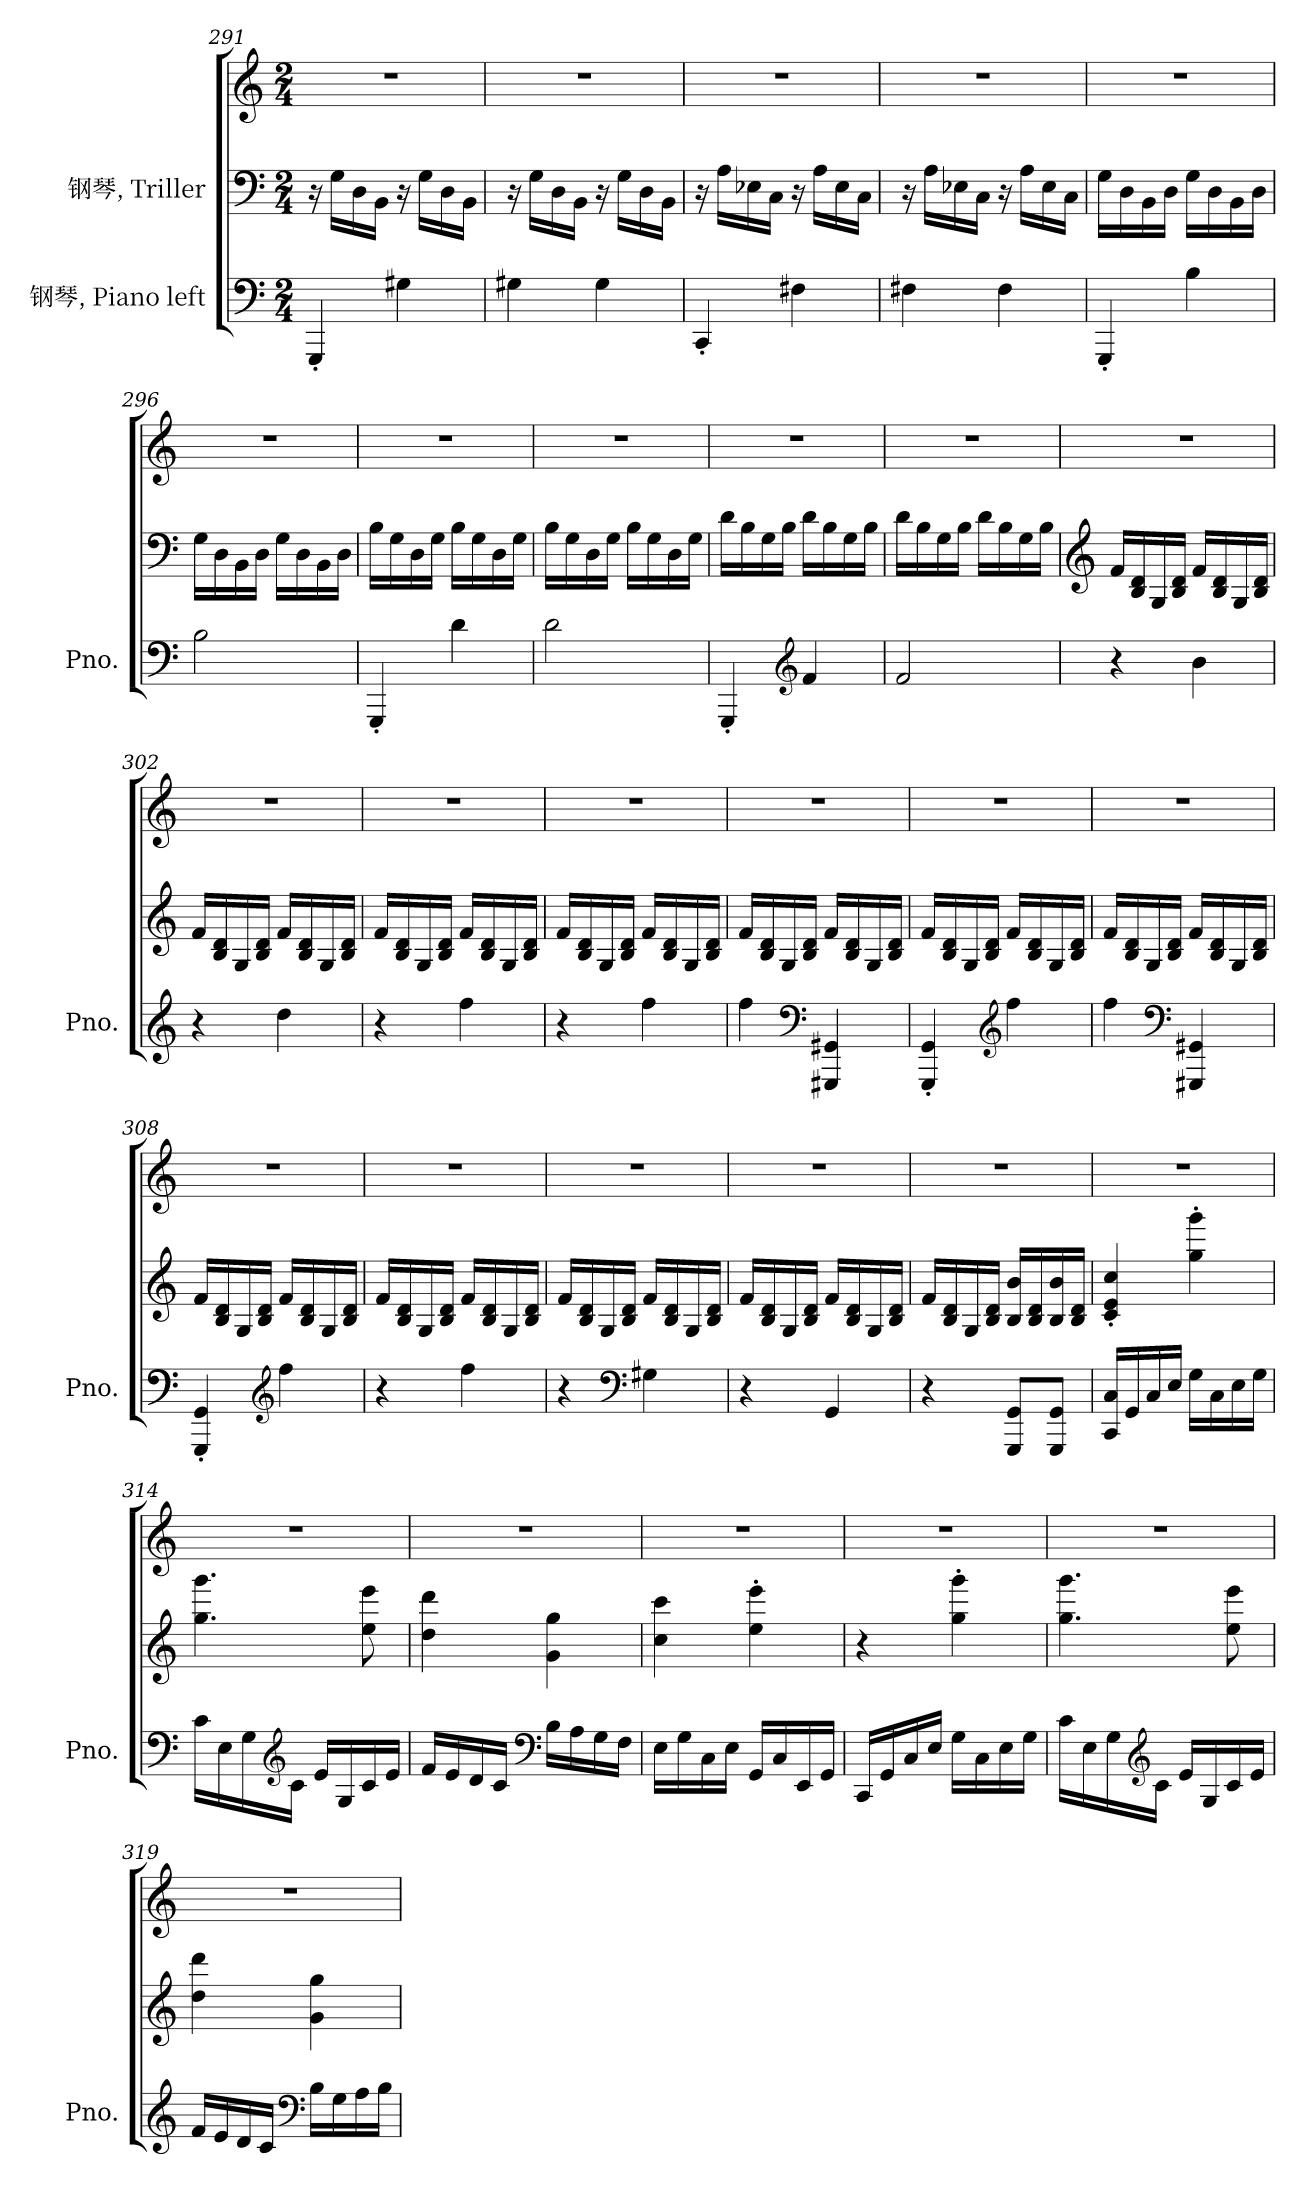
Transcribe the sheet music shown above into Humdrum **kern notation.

**kern	**kern	**kern
*part2	*part1	*part1
*staff3	*staff2	*staff1
*I"钢琴, Piano left	*I"钢琴, Triller	*
*I'Pno.	*	*
*clefF4	*clefF4	*clefG2
*k[]	*k[]	*k[]
*M2/4	*M2/4	*M2/4
*MM101	*MM101	*MM101
=291	=291	=291
4GGG'/	16r	2r
.	16G\LL	.
.	16D\	.
.	16BB\JJ	.
4G#X\	16r	.
.	16G\LL	.
.	16D\	.
.	16BB\JJ	.
!!LO:PB:g=z
=292	=292	=292
4G#X\	16r	2r
.	16G\LL	.
.	16D\	.
.	16BB\JJ	.
4G#\	16r	.
.	16G\LL	.
.	16D\	.
.	16BB\JJ	.
=293	=293	=293
*	*	*MM101
4CC'/	16r	2r
.	16A\LL	.
.	16E-X\	.
.	16C\JJ	.
4F#X\	16r	.
.	16A\LL	.
.	16E-\	.
.	16C\JJ	.
=294	=294	=294
4F#X\	16r	2r
.	16A\LL	.
.	16E-X\	.
.	16C\JJ	.
4F#\	16r	.
.	16A\LL	.
.	16E-\	.
.	16C\JJ	.
=295	=295	=295
*	*	*MM95
4GGG'/	16G\LL	2r
.	16D\	.
.	16BB\	.
.	16D\JJ	.
4B\	16G\LL	.
.	16D\	.
.	16BB\	.
.	16D\JJ	.
!!LO:LB:g=z
=296	=296	=296
*	*	*MM107
2B\	16G\LL	2r
.	16D\	.
.	16BB\	.
.	16D\JJ	.
.	16G\LL	.
.	16D\	.
.	16BB\	.
.	16D\JJ	.
=297	=297	=297
*	*	*MM95
4GGG'/	16B\LL	2r
.	16G\	.
.	16D\	.
.	16G\JJ	.
4d\	16B\LL	.
.	16G\	.
.	16D\	.
.	16G\JJ	.
=298	=298	=298
*	*	*MM107
2d\	16B\LL	2r
.	16G\	.
.	16D\	.
.	16G\JJ	.
.	16B\LL	.
.	16G\	.
.	16D\	.
.	16G\JJ	.
=299	=299	=299
*	*	*MM95
4GGG'/	16d\LL	2r
.	16B\	.
.	16G\	.
.	16B\JJ	.
*clefG2	*	*
4f/	16d\LL	.
.	16B\	.
.	16G\	.
.	16B\JJ	.
=300	=300	=300
*	*	*MM109
2f/	16d\LL	2r
.	16B\	.
.	16G\	.
.	16B\JJ	.
.	16d\LL	.
.	16B\	.
.	16G\	.
.	16B\JJ	.
!!LO:LB:g=z
=301	=301	=301
*	*clefG2	*
*	*	*MM108
4r	16f/LL	2r
.	16B/ 16d/	.
.	16G/	.
.	16B/ 16d/JJ	.
4b\	16f/LL	.
.	16B/ 16d/	.
.	16G/	.
.	16B/ 16d/JJ	.
=302	=302	=302
*	*	*MM109
4r	16f/LL	2r
.	16B/ 16d/	.
.	16G/	.
.	16B/ 16d/JJ	.
4dd\	16f/LL	.
.	16B/ 16d/	.
.	16G/	.
.	16B/ 16d/JJ	.
=303	=303	=303
*	*	*MM108
4r	16f/LL	2r
.	16B/ 16d/	.
.	16G/	.
.	16B/ 16d/JJ	.
4ff\	16f/LL	.
.	16B/ 16d/	.
.	16G/	.
.	16B/ 16d/JJ	.
=304	=304	=304
*	*	*MM108
4r	16f/LL	2r
.	16B/ 16d/	.
.	16G/	.
.	16B/ 16d/JJ	.
4ff\	16f/LL	.
.	16B/ 16d/	.
.	16G/	.
.	16B/ 16d/JJ	.
!!LO:LB:g=z
=305	=305	=305
*	*	*MM108
4ff\	16f/LL	2r
.	16B/ 16d/	.
.	16G/	.
.	16B/ 16d/JJ	.
*clefF4	*	*
4GGG#X/ 4GG#X/	16f/LL	.
.	16B/ 16d/	.
.	16G/	.
.	16B/ 16d/JJ	.
=306	=306	=306
*	*	*MM108
4GGG/' 4GG/'	16f/LL	2r
.	16B/ 16d/	.
.	16G/	.
.	16B/ 16d/JJ	.
*clefG2	*	*
4ff\	16f/LL	.
.	16B/ 16d/	.
.	16G/	.
.	16B/ 16d/JJ	.
=307	=307	=307
*	*	*MM108
4ff\	16f/LL	2r
.	16B/ 16d/	.
.	16G/	.
.	16B/ 16d/JJ	.
*clefF4	*	*
4GGG#X/ 4GG#X/	16f/LL	.
.	16B/ 16d/	.
.	16G/	.
.	16B/ 16d/JJ	.
!!LO:PB:g=z
=308	=308	=308
*	*	*MM108
4GGG/' 4GG/'	16f/LL	2r
.	16B/ 16d/	.
.	16G/	.
.	16B/ 16d/JJ	.
*clefG2	*	*
4ff\	16f/LL	.
.	16B/ 16d/	.
.	16G/	.
.	16B/ 16d/JJ	.
=309	=309	=309
*	*	*MM108
4r	16f/LL	2r
.	16B/ 16d/	.
.	16G/	.
.	16B/ 16d/JJ	.
4ff\	16f/LL	.
.	16B/ 16d/	.
.	16G/	.
.	16B/ 16d/JJ	.
=310	=310	=310
*	*	*MM107
4r	16f/LL	2r
.	16B/ 16d/	.
.	16G/	.
.	16B/ 16d/JJ	.
*clefF4	*	*
4G#X\	16f/LL	.
.	16B/ 16d/	.
.	16G/	.
.	16B/ 16d/JJ	.
=311	=311	=311
*	*	*MM107
4r	16f/LL	2r
.	16B/ 16d/	.
.	16G/	.
.	16B/ 16d/JJ	.
4GG/	16f/LL	.
.	16B/ 16d/	.
.	16G/	.
.	16B/ 16d/JJ	.
!!LO:LB:g=z
=312	=312	=312
*	*	*MM106
4r	16f/LL	2r
.	16B/ 16d/	.
.	16G/	.
.	16B/ 16d/JJ	.
8GGG/ 8GG/L	16B/ 16b/LL	.
.	16B/ 16d/	.
8GGG/ 8GG/J	16B/ 16b/	.
.	16B/ 16d/JJ	.
=313	=313	=313
*	*	*MM95
16CC/ 16C/LL	4c/' 4e/' 4cc/'	2r
16GG/	.	.
16C/	.	.
16E/JJ	.	.
16G\LL	4gg\' 4ggg\'	.
16C\	.	.
16E\	.	.
16G\JJ	.	.
=314	=314	=314
*	*	*MM107
16c\LL	4.gg\ 4.ggg\	2r
16E\	.	.
16G\	.	.
*clefG2	*	*
16c\JJ	.	.
16e/LL	.	.
16G/	.	.
16c/	8ee\ 8eee\	.
16e/JJ	.	.
=315	=315	=315
*	*	*MM110
16f/LL	4dd\ 4ddd\	2r
16e/	.	.
16d/	.	.
16c/JJ	.	.
*clefF4	*	*
16B\LL	4g\ 4gg\	.
16A\	.	.
16G\	.	.
16F\JJ	.	.
!!LO:LB:g=z
=316	=316	=316
*	*	*MM103
16E\LL	4cc\ 4ccc\	2r
16G\	.	.
16C\	.	.
16E\JJ	.	.
16GG/LL	4ee\' 4eee\'	.
16C/	.	.
16EE/	.	.
16GG/JJ	.	.
=317	=317	=317
*	*	*MM95
16CC/LL	4r	2r
16GG/	.	.
16C/	.	.
16E/JJ	.	.
16G\LL	4gg\' 4ggg\'	.
16C\	.	.
16E\	.	.
16G\JJ	.	.
=318	=318	=318
*	*	*MM107
16c\LL	4.gg\ 4.ggg\	2r
16E\	.	.
16G\	.	.
*clefG2	*	*
16c\JJ	.	.
16e/LL	.	.
16G/	.	.
16c/	8ee\ 8eee\	.
16e/JJ	.	.
=319	=319	=319
*	*	*MM110
16f/LL	4dd\ 4ddd\	2r
16e/	.	.
16d/	.	.
16c/JJ	.	.
*clefF4	*	*
16B\LL	4g\ 4gg\	.
16G\	.	.
16A\	.	.
16B\JJ	.	.
=	=	=
*-	*-	*-
